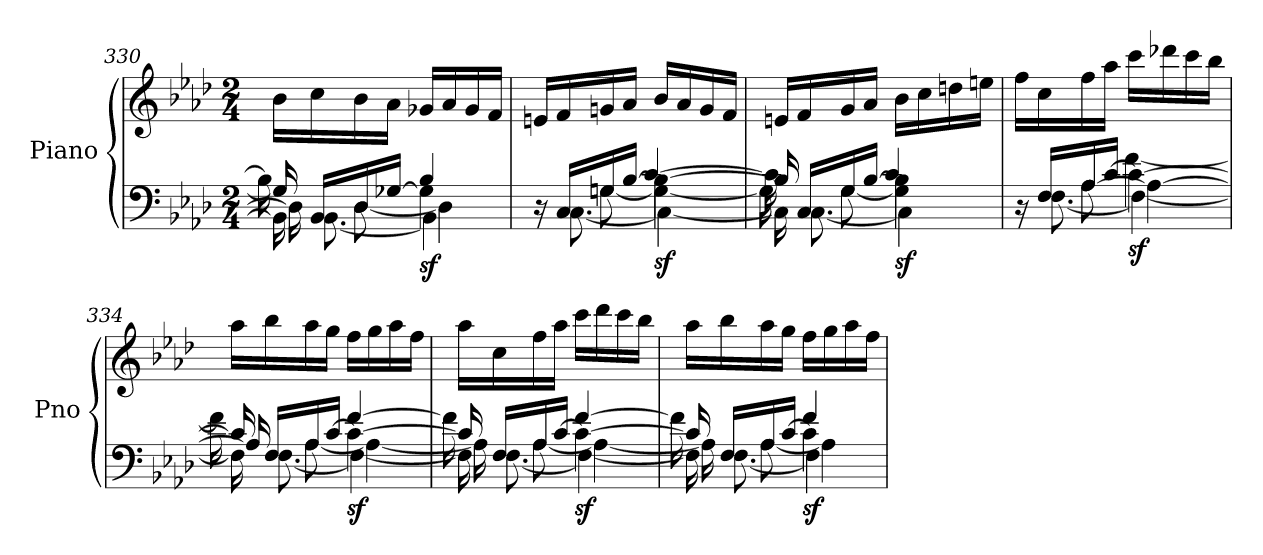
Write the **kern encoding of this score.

**kern	**kern	**dynam
*part1	*part1	*part1
*staff2	*staff1	*staff1/2
*I"Piano	*	*
*I'Pno	*	*
*clefF4	*clefG2	*
*k[b-e-a-d-]	*k[b-e-a-d-]	*
*M2/4	*M2/4	*
=330	=330	=330
*^	*	*
*	*^	*	*
*	*	*^	*	*
16G-]	16BB-]	16B-\]	16D-]	16b-\LL	.
16BB-/LL	[8.BB-\	8.ryy	16ryy	16cc\	.
16D-/	.	.	[8D-\	16b-\	.
[16G-X/JJ	.	.	.	16a-\JJ	.
!	!	!	!	!	!LO:DY:b=2
4G-\]	4BB-\]	4B-/	4D-\]	16g-X/LL	sf
.	.	.	.	16a-/	.
.	.	.	.	16g-/	.
.	.	.	.	16f/JJ	.
=331	=331	=331	=331	=331	=331
16r	16ryy	4ryy	8ryy	16en/LL	.
16C/LL	[8.C\	.	.	16f/	.
16Gn/	.	.	[8Gn\	16gn/	.
[16B-/JJ	.	.	.	16a-/JJ	.
!	!	!	!	!	!LO:DY:b=2
4B-\_	4C\_	[4c/	4Gn\_	16b-/LL	sf
.	.	.	.	16a-/	.
.	.	.	.	16g/	.
.	.	.	.	16f/JJ	.
!!LO:PB:g=z
=332	=332	=332	=332	=332	=332
16B-]	16C]	16c\]	16Gn]	16en/LL	.
16C/LL	[8.C\	8.ryy	16ryy	16f/	.
16G/	.	.	[8G\	16g/	.
[16B-/JJ	.	.	.	16a-/JJ	.
!	!	!	!	!	!LO:DY:b=2
4B-\]	4C\]	4c/	4G\]	16b-\LL	sf
.	.	.	.	16cc\	.
.	.	.	.	16ddn\	.
.	.	.	.	16een\JJ	.
=333	=333	=333	=333	=333	=333
!	!	!	!	!	!LO:DY:b
16r	16ryy	8ryy	4ryy	16ff\LL	other-dynamics
16F/LL	[8.F\	.	.	16cc\	.
16A-/	.	[8A-\	.	16ff\	.
[16c/JJ	.	.	.	16aa-\JJ	.
!	!	!	!	!	!LO:DY:b=2
4c\_	4F\_	4A-\_	[4f\	16ccc\LL	sf
.	.	.	.	16ddd-X\	.
.	.	.	.	16ccc\	.
.	.	.	.	16bb-\JJ	.
=334	=334	=334	=334	=334	=334
16c]	16F]	16A-]	16f\]	16aa-\LL	.
16F/LL	[8.F\	8.ryy	16ryy	16bb-\	.
16A-/	.	.	[8A-\	16aa-\	.
[16c/JJ	.	.	.	16gg\JJ	.
!	!	!	!	!	!LO:DY:b=2
4c\_	4F\_	[4f/	4A-\_	16ff\LL	sf
.	.	.	.	16gg\	.
.	.	.	.	16aa-\	.
.	.	.	.	16ff\JJ	.
=335	=335	=335	=335	=335	=335
16c]	16F]	16f\]	16A-]	16aa-\LL	.
16F/LL	[8.F\	8.ryy	16ryy	16cc\	.
16A-/	.	.	[8A-\	16ff\	.
[16c/JJ	.	.	.	16aa-\JJ	.
!	!	!	!	!	!LO:DY:b=2
4c\_	4F\_	[4f/	4A-\_	16ccc\LL	sf
.	.	.	.	16ddd-\	.
.	.	.	.	16ccc\	.
.	.	.	.	16bb-\JJ	.
!!LO:LB:g=z
=336	=336	=336	=336	=336	=336
16c]	16F]	16f\]	16A-]	16aa-\LL	.
16F/LL	[8.F\	8.ryy	16ryy	16bb-\	.
16A-/	.	.	[8A-\	16aa-\	.
[16c/JJ	.	.	.	16gg\JJ	.
!	!	!	!	!	!LO:DY:b=2
4c\]	4F\]	4f/	4A-\]	16ff\LL	sf
.	.	.	.	16gg\	.
.	.	.	.	16aa-\	.
.	.	.	.	16ff\JJ	.
*v	*v	*v	*v	*	*
=	=	=
*-	*-	*-
